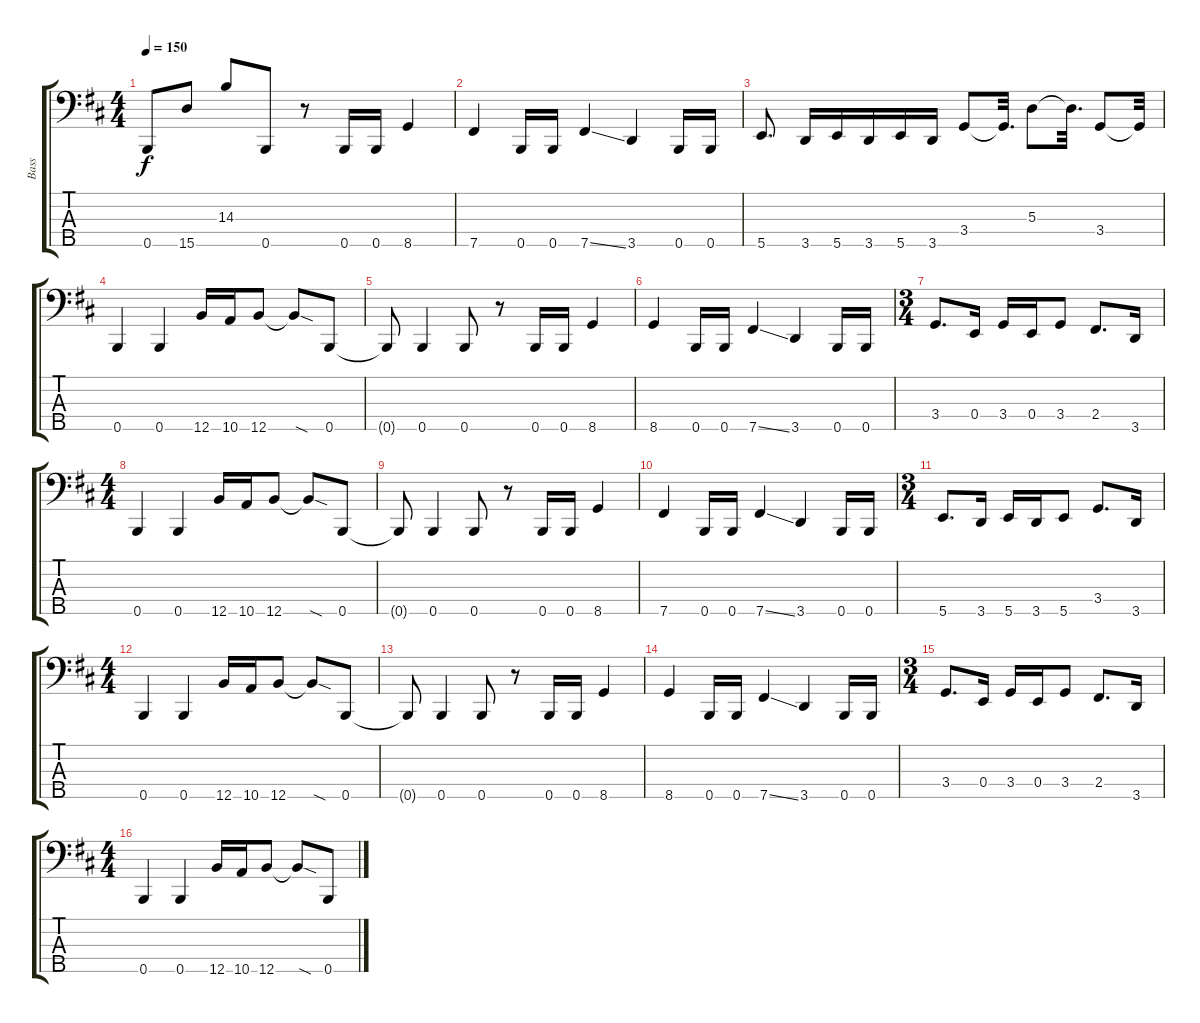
\track ("Bass" "Bass") {instrument electricbasspick}
\staff {score tabs}
\tuning (G2 D2 A1 E1 B0) {hide}
\ts (4 4)
\tempo 150
\clef f4
\ks bminor
0.5{t}.8{dy f} 15.5.8 14.3.8 0.5.8 r.8 0.5.16 0.5.16 8.5.4 |
7.5.4 0.5.16 0.5.16 7.5{ss}.4 3.5.4 0.5.16 0.5.16 |
5.5.8{d beam split} 3.5.16{beam merge} 5.5.16 3.5.16 5.5.16 3.5.16 3.4.8 3.4{t}.32{d beam split} 5.3.8{beam merge} 5.3{t}.32{d beam split} 3.4.8 3.4{t}.32 |
0.5.4 0.5.4 12.5.16 10.5.16 12.5.8 12.5{sod t}.8 0.5.8 |
0.5{t}.8 0.5.4 0.5.8 r.8 0.5.16 0.5.16 8.5.4 |
8.5.4 0.5.16 0.5.16 7.5{ss}.4 3.5.4 0.5.16 0.5.16 |
\ts (3 4)
3.4.8{d} 0.4.16 3.4.16 0.4.16 3.4.8 2.4.8{d} 3.5.16 |
\ts (4 4)
0.5.4 0.5.4 12.5.16 10.5.16 12.5.8 12.5{sod t}.8 0.5.8 |
0.5{t}.8 0.5.4 0.5.8 r.8 0.5.16 0.5.16 8.5.4 |
7.5.4 0.5.16 0.5.16 7.5{ss}.4 3.5.4 0.5.16 0.5.16 |
\ts (3 4)
5.5.8{d} 3.5.16 5.5.16 3.5.16 5.5.8 3.4.8{d} 3.5.16 |
\ts (4 4)
0.5.4 0.5.4 12.5.16 10.5.16 12.5.8 12.5{sod t}.8 0.5.8 |
0.5{t}.8 0.5.4 0.5.8 r.8 0.5.16 0.5.16 8.5.4 |
8.5.4 0.5.16 0.5.16 7.5{ss}.4 3.5.4 0.5.16 0.5.16 |
\ts (3 4)
3.4.8{d} 0.4.16 3.4.16 0.4.16 3.4.8 2.4.8{d} 3.5.16 |
\ts (4 4)
0.5.4 0.5.4 12.5.16 10.5.16 12.5.8 12.5{sod t}.8 0.5.8
